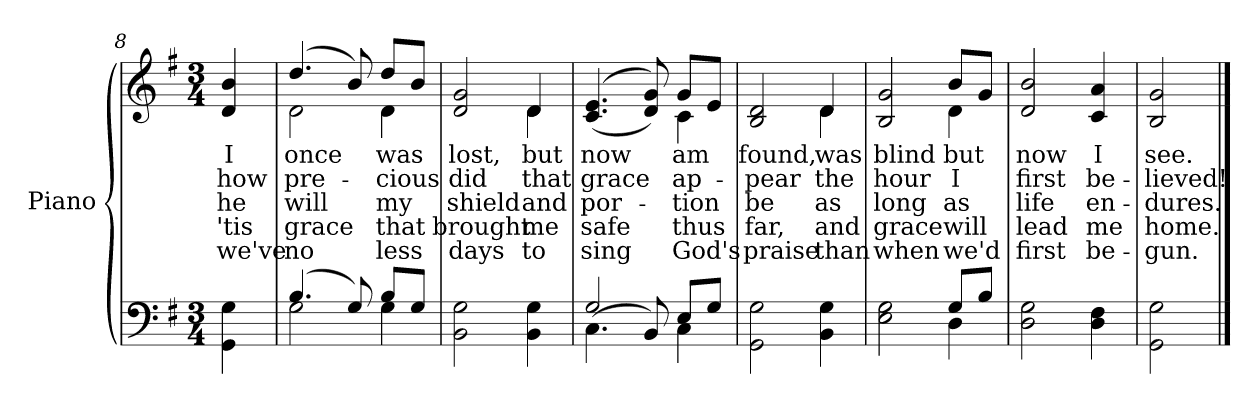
**kern	**kern	**text	**text	**text	**text	**text
*part2	*part1	*part1	*part1	*part1	*part1	*part1
*staff2	*staff1	*staff1	*staff1	*staff1	*staff1	*staff1
*I"Piano	*I"Piano	*	*	*	*	*
*I'Pno.	*I'Pno.	*	*	*	*	*
*clefF4	*clefG2	*	*	*	*	*
*k[f#]	*k[f#]	*	*	*	*	*
*G:	*G:	*	*	*	*	*
*M3/4	*M3/4	*	*	*	*	*
=8	=8	=8	=8	=8	=8	=8
!	!	!LO:LY:b:color=#000000	!LO:LY:b:color=#000000	!LO:LY:b:color=#000000	!LO:LY:b:color=#000000	!LO:LY:b:color=#000000
4GGi\ 4Gi	4di/ 4bi	I	how	he	'tis	we've
=9	=9	=9	=9	=9	=9	=9
*^	*	*	*	*	*	*
!	!	!	!LO:LY:b:color=#000000	!LO:LY:b:color=#000000	!LO:LY:b:color=#000000	!LO:LY:b:color=#000000	!LO:LY:b:color=#000000
*	*	*^	*	*	*	*	*
(4.Bi/	2Gi\	(4.ddi/	2di\	once	pre-	will	grace	no
8Gi/)	.	8bi/)	.	.	.	.	.	.
!	!	!	!	!LO:LY:b:color=#000000	!LO:LY:b:color=#000000	!LO:LY:b:color=#000000	!LO:LY:b:color=#000000	!LO:LY:b:color=#000000
8Bi/L	4Gi\	8ddi/L	4di\	was	-cious	my	that	less
8Gi/J	.	8bi/J	.	.	.	.	.	.
*v	*v	*	*	*	*	*	*	*
=10	=10	=10	=10	=10	=10	=10	=10
!	!	!	!LO:LY:b:color=#000000	!LO:LY:b:color=#000000	!LO:LY:b:color=#000000	!LO:LY:b:color=#000000	!LO:LY:b:color=#000000
2BBi\ 2Gi	2di/ 2gi	2ryy	lost,	did	shield	brought	days
!	!	!	!LO:LY:b:color=#000000	!LO:LY:b:color=#000000	!LO:LY:b:color=#000000	!LO:LY:b:color=#000000	!LO:LY:b:color=#000000
4BBi\ 4Gi	4di/	4di\	but	that	and	me	to
!!LO:LB:g=z	!!
=11	=11	=11	=11	=11	=11	=11	=11
*^	*	*	*	*	*	*	*
!	!	!	!	!LO:LY:b:color=#000000	!LO:LY:b:color=#000000	!LO:LY:b:color=#000000	!LO:LY:b:color=#000000	!LO:LY:b:color=#000000
2Gi/	(4.Ci\	((4.ci/ 4.ei	2ryy	now	grace	por-	-safe	sing
.	8BBi/)	8di/ 8gi))	.	.	.	.	.	.
!	!	!	!	!LO:LY:b:color=#000000	!LO:LY:b:color=#000000	!LO:LY:b:color=#000000	!LO:LY:b:color=#000000	!LO:LY:b:color=#000000
8Ei/L	4Ci\	8gi/L	4ci\	am	ap-	tion	thus	God's
8Gi/J	.	8ei/J	.	.	.	.	.	.
*v	*v	*	*	*	*	*	*	*
=12	=12	=12	=12	=12	=12	=12	=12
!	!	!	!LO:LY:b:color=#000000	!LO:LY:b:color=#000000	!LO:LY:b:color=#000000	!LO:LY:b:color=#000000	!LO:LY:b:color=#000000
2GGi\ 2Gi	2Bi/ 2di	2ryy	found,	-pear	be	far,	praise
!	!	!	!LO:LY:b:color=#000000	!LO:LY:b:color=#000000	!LO:LY:b:color=#000000	!LO:LY:b:color=#000000	!LO:LY:b:color=#000000
4BBi\ 4Gi	4di/	4di\	was	the	as	and	than
=13	=13	=13	=13	=13	=13	=13	=13
*^	*	*	*	*	*	*	*
!	!	!	!	!LO:LY:b:color=#000000	!LO:LY:b:color=#000000	!LO:LY:b:color=#000000	!LO:LY:b:color=#000000	!LO:LY:b:color=#000000
2Ei\ 2Gi	2ryy	2Bi/ 2gi	2ryy	blind	hour	long	grace	when
!	!	!	!	!LO:LY:b:color=#000000	!LO:LY:b:color=#000000	!LO:LY:b:color=#000000	!LO:LY:b:color=#000000	!LO:LY:b:color=#000000
8Gi/L	4Di\	8bi/L	4di\	but	I	as	will	we'd
8Bi/J	.	8gi/J	.	.	.	.	.	.
*v	*v	*	*	*	*	*	*	*
*	*v	*v	*	*	*	*	*
=14	=14	=14	=14	=14	=14	=14
!	!	!LO:LY:b:color=#000000	!LO:LY:b:color=#000000	!LO:LY:b:color=#000000	!LO:LY:b:color=#000000	!LO:LY:b:color=#000000
2Di\ 2Gi	2di/ 2bi	now	first	life	lead	first
!	!	!LO:LY:b:color=#000000	!LO:LY:b:color=#000000	!LO:LY:b:color=#000000	!LO:LY:b:color=#000000	!LO:LY:b:color=#000000
4Di\ 4F#i	4ci/ 4ai	I	be-	en-	-me	be-
=15	=15	=15	=15	=15	=15	=15
!	!	!LO:LY:b:color=#000000	!LO:LY:b:color=#000000	!LO:LY:b:color=#000000	!LO:LY:b:color=#000000	!LO:LY:b:color=#000000
2GGi\ 2Gi	2Bi/ 2gi	see.	-lieved!	-dures.	home.	gun.
==	==	==	==	==	==	==
*-	*-	*-	*-	*-	*-	*-
